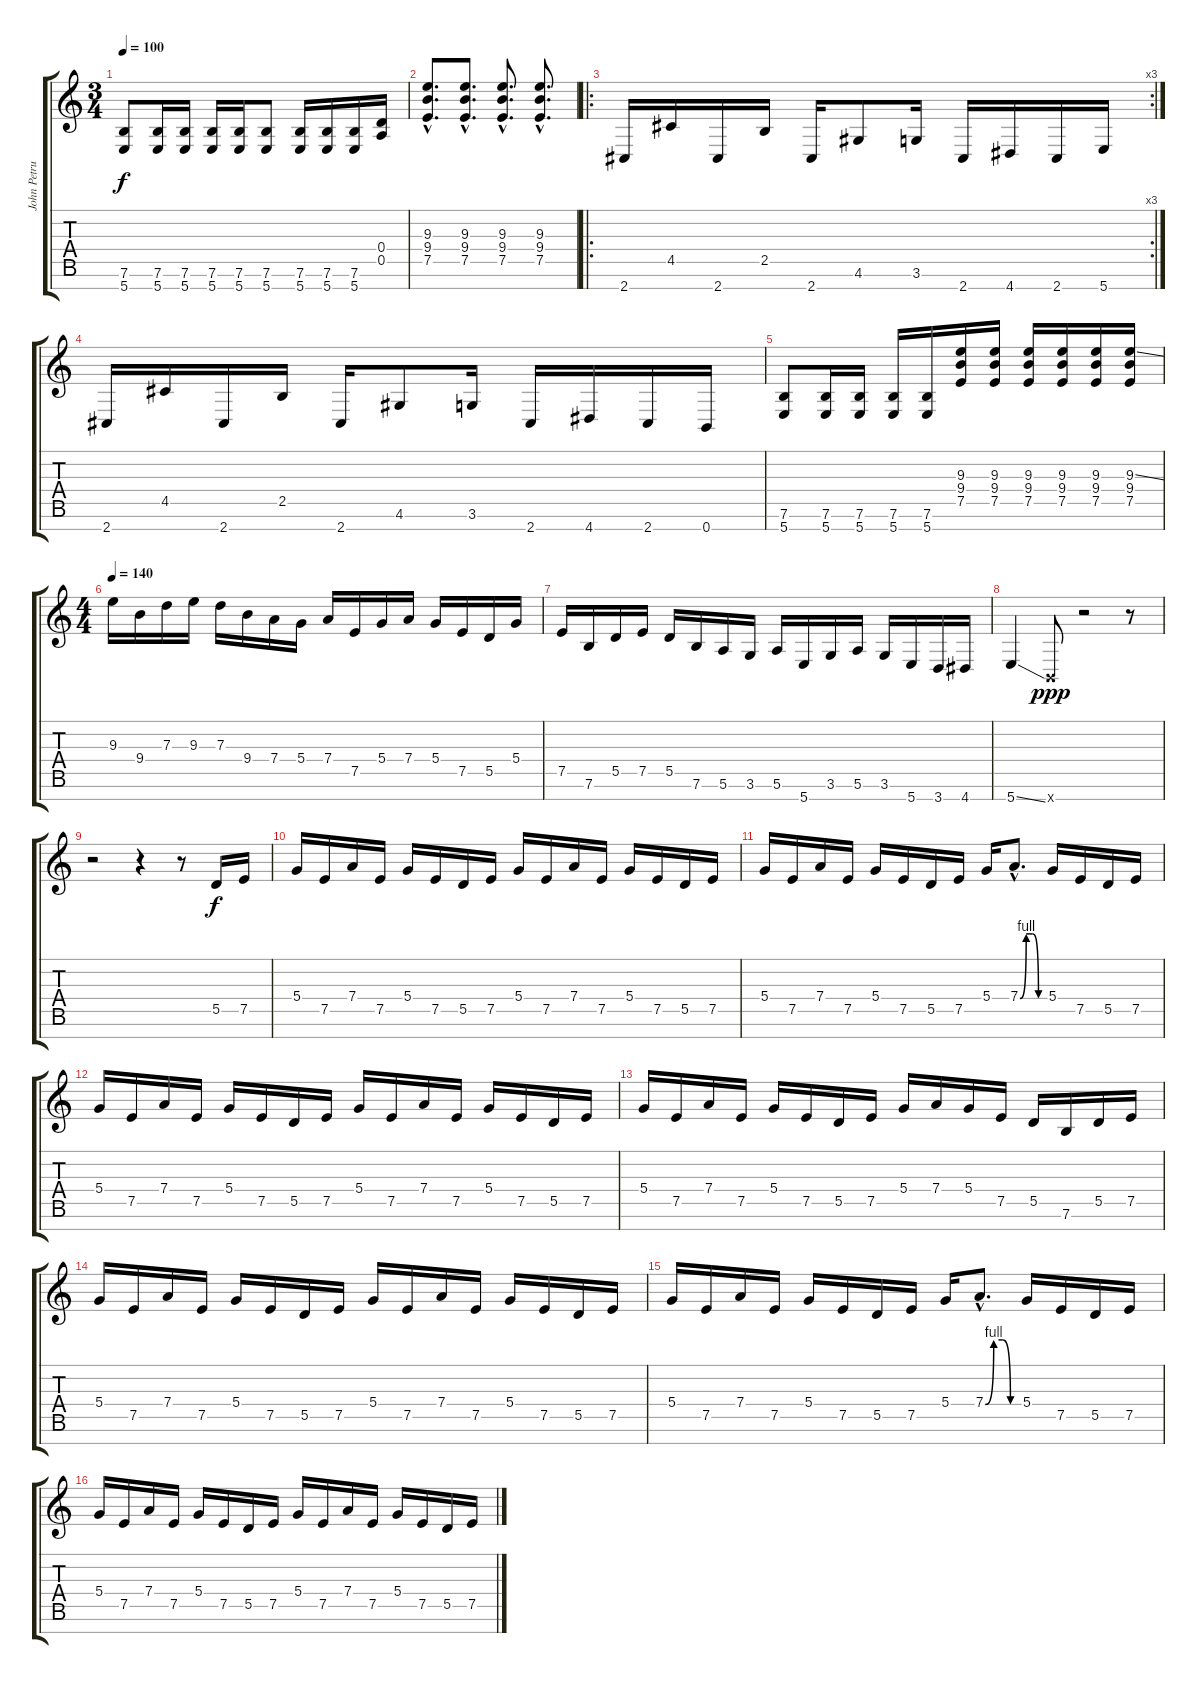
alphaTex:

\track ("John Petrucci" "John Petru") {instrument distortionguitar}
\staff {score tabs}
\tuning (E4 B3 G3 D3 A2 E2 B1) {hide}
\ts (3 4)
\tempo 100
\clef g2
\ks c
(7.6 5.7).8{dy f} (7.6 5.7).16 (7.6 5.7).16 (7.6 5.7).16 (7.6 5.7).16 (7.6 5.7).8 (7.6 5.7).16 (7.6 5.7).16 (7.6 5.7).16 (0.4 0.5).16 |
(9.3{hac} 9.4{hac} 7.5{hac}).8{d} (9.3{hac} 9.4{hac} 7.5{hac}).8{d} (9.3{hac} 9.4{hac} 7.5{hac}).8{d} (9.3{hac} 9.4{hac} 7.5{hac}).8{d} |
\ro
\rc 3
2.7.16 4.5.16 2.7.16 2.5.16 2.7.16 4.6.8 3.6.16 2.7.16 4.7.16 2.7.16 5.7.16 |
2.7.16 4.5.16 2.7.16 2.5.16 2.7.16 4.6.8 3.6.16 2.7.16 4.7.16 2.7.16 0.7.16 |
(7.6 5.7).8 (7.6 5.7).16 (7.6 5.7).16 (7.6 5.7).16 (7.6 5.7).16 (9.3 9.4 7.5).16 (9.3 9.4 7.5).16 (9.3 9.4 7.5).16 (9.3 9.4 7.5).16 (9.3 9.4 7.5).16 (9.3{ss} 9.4 7.5).16 |
\ts (4 4)
\tempo 140
9.3.16 9.4.16 7.3.16 9.3.16 7.3.16 9.4.16 7.4.16 5.4.16 7.4.16 7.5.16 5.4.16 7.4.16 5.4.16 7.5.16 5.5.16 5.4.16 |
7.5.16 7.6.16 5.5.16 7.5.16 5.5.16 7.6.16 5.6.16 3.6.16 5.6.16 5.7.16 3.6.16 5.6.16 3.6.16 5.7.16 3.7.16 4.7.16 |
5.7{ss}.4 0.7{x}.8{dy ppp} r.2 r.8 |
r.2 r.4 r.8 5.5.16{dy f} 7.5.16 |
5.4.16 7.5.16 7.4.16 7.5.16 5.4.16 7.5.16 5.5.16 7.5.16 5.4.16 7.5.16 7.4.16 7.5.16 5.4.16 7.5.16 5.5.16 7.5.16 |
5.4.16 7.5.16 7.4.16 7.5.16 5.4.16 7.5.16 5.5.16 7.5.16 5.4.16 7.4{be (custom 0 0 15 4 30 4 45 0 60 0) hac}.8{d} 5.4.16 7.5.16 5.5.16 7.5.16 |
5.4.16 7.5.16 7.4.16 7.5.16 5.4.16 7.5.16 5.5.16 7.5.16 5.4.16 7.5.16 7.4.16 7.5.16 5.4.16 7.5.16 5.5.16 7.5.16 |
5.4.16 7.5.16 7.4.16 7.5.16 5.4.16 7.5.16 5.5.16 7.5.16 5.4.16 7.4.16 5.4.16 7.5.16 5.5.16 7.6.16 5.5.16 7.5.16 |
5.4.16 7.5.16 7.4.16 7.5.16 5.4.16 7.5.16 5.5.16 7.5.16 5.4.16 7.5.16 7.4.16 7.5.16 5.4.16 7.5.16 5.5.16 7.5.16 |
5.4.16 7.5.16 7.4.16 7.5.16 5.4.16 7.5.16 5.5.16 7.5.16 5.4.16 7.4{be (custom 0 0 15 4 30 4 45 0 60 0) hac}.8{d} 5.4.16 7.5.16 5.5.16 7.5.16 |
5.4.16 7.5.16 7.4.16 7.5.16 5.4.16 7.5.16 5.5.16 7.5.16 5.4.16 7.5.16 7.4.16 7.5.16 5.4.16 7.5.16 5.5.16 7.5.16
